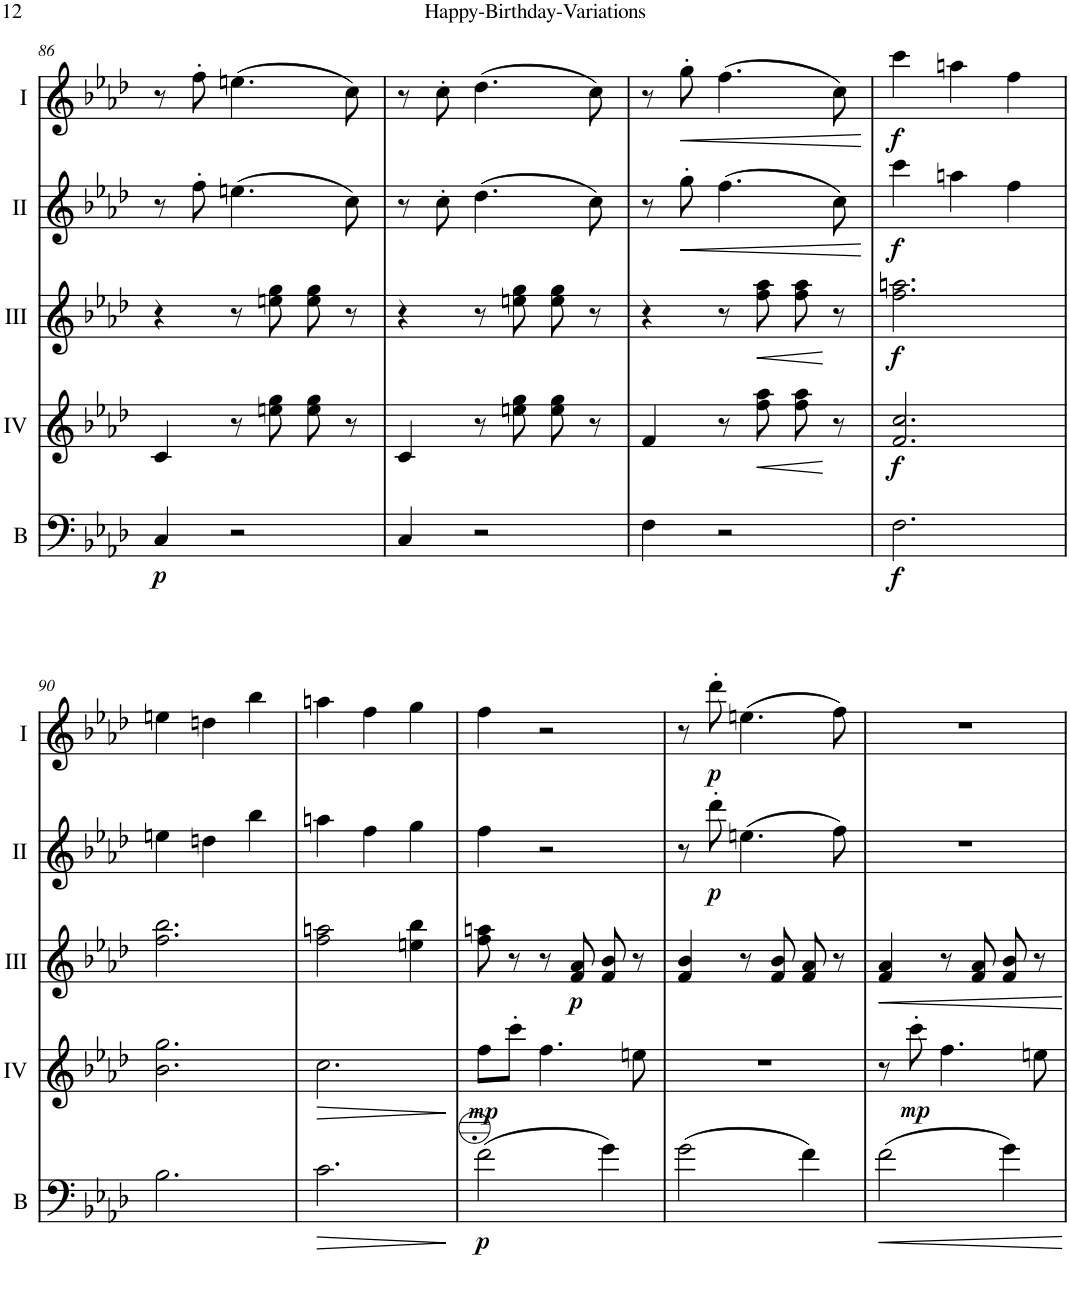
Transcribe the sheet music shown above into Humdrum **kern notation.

**kern	**dynam	**kern	**dynam	**kern	**dynam	**kern	**dynam	**kern	**dynam
*part5	*part5	*part4	*part4	*part3	*part3	*part2	*part2	*part1	*part1
*staff5	*staff5	*staff4	*staff4	*staff3	*staff3	*staff2	*staff2	*staff1	*staff1
*I"Bass	*	*I"Acc. 4	*	*I"Acc. 3	*	*I"Acc. 2	*	*I"Acc. 1	*
*I'B	*	*	*	*	*	*	*	*	*
!!LO:PB:g=z
*clefF4	*	*clefG2	*	*clefG2	*	*clefG2	*	*clefG2	*
*Trd7c12	*	*Trd7c12	*	*Trd7c12	*	*	*	*	*
*k[b-e-a-d-]	*	*k[b-e-a-d-]	*	*k[b-e-a-d-]	*	*k[b-e-a-d-]	*	*k[b-e-a-d-]	*
*M3/4	*	*M3/4	*	*M3/4	*	*M3/4	*	*M3/4	*
=86	=86	=86	=86	=86	=86	=86	=86	=86	=86
!	!LO:DY:b	!	!	!	!	!	!	!	!
4C/	p	4c/	.	4r	.	8r	.	8r	.
.	.	.	.	.	.	8ff'\	.	8ff'\	.
2r	.	8r	.	8r	.	(4.een\	.	(4.een\	.
.	.	8een\ 8gg\	.	8een\ 8gg\	.	.	.	.	.
.	.	8ee\ 8gg\	.	8ee\ 8gg\	.	.	.	.	.
.	.	8r	.	8r	.	8cc\)	.	8cc\)	.
=87	=87	=87	=87	=87	=87	=87	=87	=87	=87
4C/	.	4c/	.	4r	.	8r	.	8r	.
.	.	.	.	.	.	8cc'\	.	8cc'\	.
2r	.	8r	.	8r	.	(4.dd-\	.	(4.dd-\	.
.	.	8een\ 8gg\	.	8een\ 8gg\	.	.	.	.	.
.	.	8ee\ 8gg\	.	8ee\ 8gg\	.	.	.	.	.
.	.	8r	.	8r	.	8cc\)	.	8cc\)	.
=88	=88	=88	=88	=88	=88	=88	=88	=88	=88
4F\	.	4f/	.	4r	.	8r	.	8r	.
!	!	!	!	!	!	!	!LO:HP:b	!	!LO:HP:b
.	.	.	.	.	.	8gg'\	<	8gg'\	<
2r	.	8r	.	8r	.	(4.ff\	.	(4.ff\	.
!	!	!	!LO:HP:b	!	!LO:HP:b	!	!	!	!
.	.	8ff\ 8aa-\	<	8ff\ 8aa-\	<	.	.	.	.
.	.	8ff\ 8aa-\	.	8ff\ 8aa-\	.	.	.	.	.
.	.	8r	[	8r	[	8cc\)	.	8cc\)	.
.	.	.	.	.	.	.	[	.	[
=89	=89	=89	=89	=89	=89	=89	=89	=89	=89
!	!LO:DY:b	!	!LO:DY:b	!	!LO:DY:b	!	!LO:DY:b	!	!LO:DY:b
2.F\	f	2.f/ 2.cc/	f	2.ff\ 2.aan\	f	4ccc\	f	4ccc\	f
.	.	.	.	.	.	4aan\	.	4aan\	.
.	.	.	.	.	.	4ff\	.	4ff\	.
!!LO:LB:g=z
=90	=90	=90	=90	=90	=90	=90	=90	=90	=90
2.B-\	.	2.b-\ 2.gg\	.	2.ff\ 2.bb-\	.	4een\	.	4een\	.
.	.	.	.	.	.	4ddn\	.	4ddn\	.
.	.	.	.	.	.	4bb-\	.	4bb-\	.
=91	=91	=91	=91	=91	=91	=91	=91	=91	=91
!	!LO:HP:b	!	!LO:HP:b	!	!	!	!	!	!
2.c\	>	2.cc\	>	2ff\ 2aan\	.	4aan\	.	4aan\	.
.	.	.	.	.	.	4ff\	.	4ff\	.
.	.	.	.	4een\ 4bb-\	.	4gg\	.	4gg\	.
.	]	.	]	.	.	.	.	.	.
=92	=92	=92	=92	=92	=92	=92	=92	=92	=92
!	!LO:DY:b	!	!LO:DY:b	!	!	!	!	!	!
(2f\	p	8ff\L	mp	8ff\ 8aan\	.	4ff\	.	4ff\	.
.	.	8ccc'\J	.	8r	.	.	.	.	.
.	.	4.ff\	.	8r	.	2r	.	2r	.
!	!	!	!	!	!LO:DY:b	!	!	!	!
.	.	.	.	8f/ 8a-/	p	.	.	.	.
4g\)	.	.	.	8f/ 8b-/	.	.	.	.	.
.	.	8een\	.	8r	.	.	.	.	.
=93	=93	=93	=93	=93	=93	=93	=93	=93	=93
(2g\	.	2.r	.	4f/ 4b-/	.	8r	.	8r	.
!	!	!	!	!	!	!	!LO:DY:b	!	!LO:DY:b
.	.	.	.	.	.	8ddd-'\	p	8ddd-'\	p
.	.	.	.	8r	.	(4.een\	.	(4.een\	.
.	.	.	.	8f/ 8b-/	.	.	.	.	.
4f\)	.	.	.	8f/ 8a-/	.	.	.	.	.
.	.	.	.	8r	.	8ff\)	.	8ff\)	.
=94	=94	=94	=94	=94	=94	=94	=94	=94	=94
(2f\	.	8r	.	4f/ 4a-/	.	2.r	.	2.r	.
!	!	!	!LO:DY:b	!	!	!	!	!	!
.	.	8ccc'\	mp	.	.	.	.	.	.
.	.	4.ff\	.	8r	.	.	.	.	.
.	.	.	.	8f/ 8a-/	.	.	.	.	.
4g\)	.	.	.	8f/ 8b-/	.	.	.	.	.
.	.	8een\	.	8r	.	.	.	.	.
=	=	=	=	=	=	=	=	=	=
*-	*-	*-	*-	*-	*-	*-	*-	*-	*-
